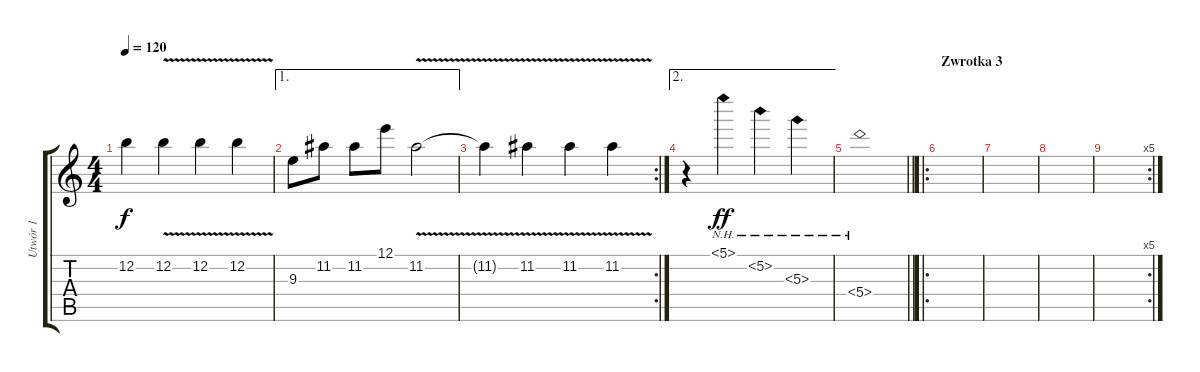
\track ("Utwór 1" "Utwór 1") {instrument overdrivenguitar}
\staff {score tabs}
\tuning (E4 B3 G3 D3 A2 D2) {hide}
\ts (4 4)
\tempo 120
\clef g2
\ks c
12.2{t}.4{dy f} 12.2{v}.4 12.2{v}.4 12.2{v}.4 |
\ae 1
9.3.8 11.2.8 11.2.8 12.1.8 11.2{v}.2 |
\rc 2
11.2{t}.4 11.2{v}.4 11.2{v}.4 11.2{v}.4 |
\ae 2
r.4 5.1{nh}.4{dy ff} 5.2{nh}.4 5.3{nh}.4 |
\barLineRight lightlight
5.4{nh}.1 |
\ro
\section ("" "Zwrotka 3")
|
|
|
\rc 5
